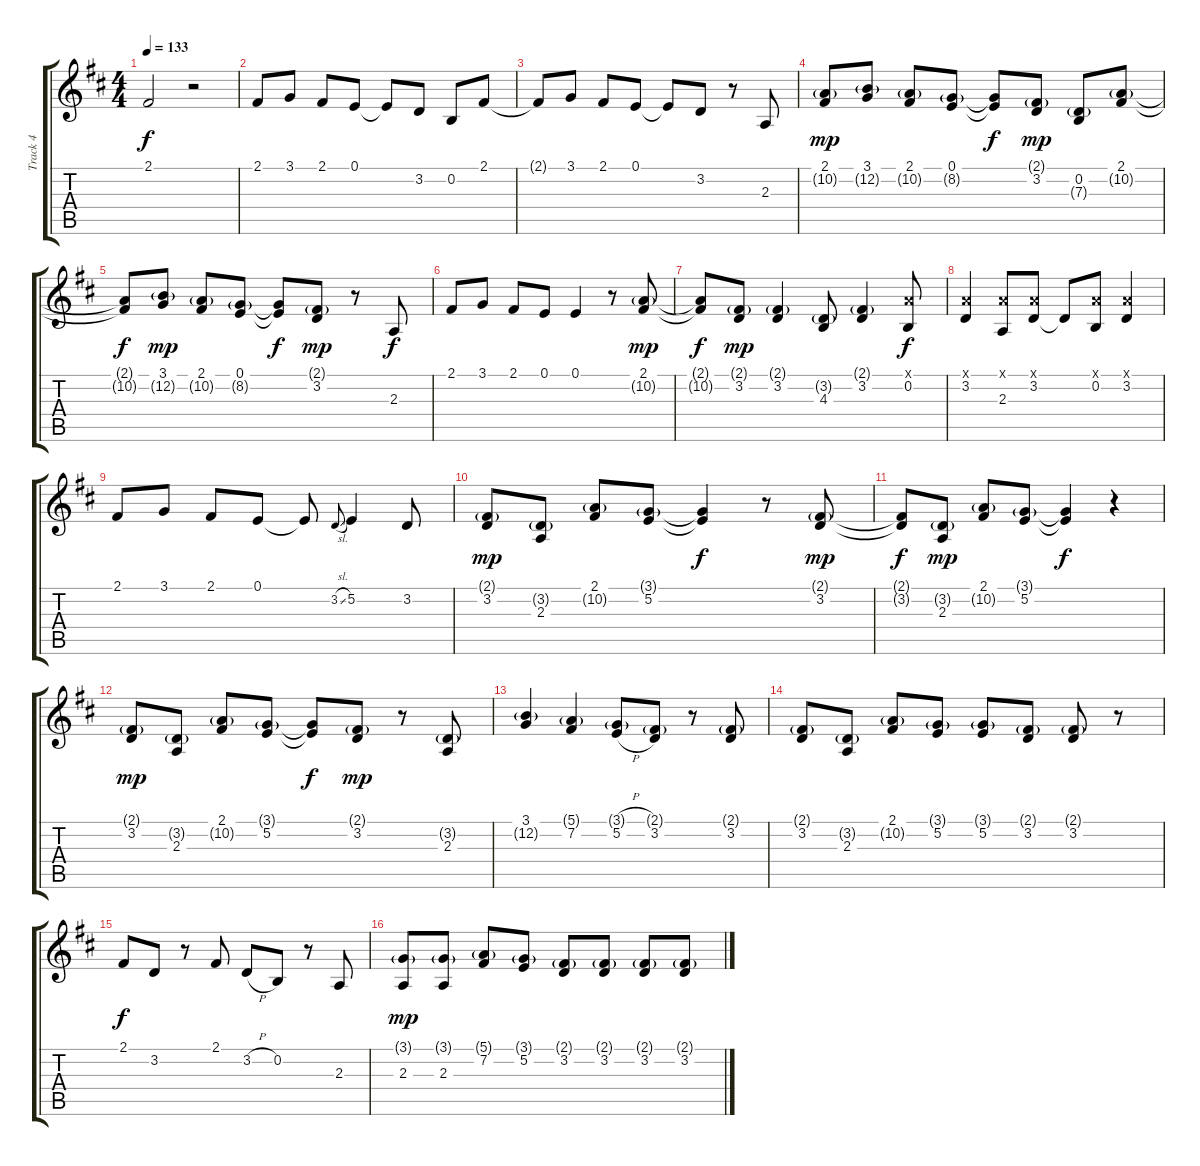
\track ("Track 4" "Track 4") {instrument clarinet}
\staff {score tabs}
\tuning (E4 B3 G3 D3 A2 E2) {hide}
\ts (4 4)
\tempo 133
\clef g2
\ks d
2.1{t}.2{dy f} r.2 |
2.1.8 3.1.8 2.1.8 0.1.8 0.1{t}.8 3.2.8 0.2.8 2.1.8 |
2.1{t}.8 3.1.8 2.1.8 0.1.8 0.1{t}.8 3.2.8 r.8 2.3.8 |
(2.1 10.2{g}).8{dy mp} (3.1 12.2{g}).8 (2.1 10.2{g}).8 (0.1 8.2{g}).8 (0.1{t} 8.2{t}).8{dy f} (2.1{g} 3.2).8{dy mp} (0.2 7.3{g}).8 (2.1 10.2{g}).8 |
(2.1{t} 10.2{t}).8{dy f} (3.1 12.2{g}).8{dy mp} (2.1 10.2{g}).8 (0.1 8.2{g}).8 (0.1{t} 8.2{t}).8{dy f} (2.1{g} 3.2).8{dy mp} r.8 2.3.8{dy f} |
2.1.8 3.1.8 2.1.8 0.1.8 0.1.4 r.8 (2.1 10.2{g}).8{dy mp} |
(2.1{t} 10.2{t}).8{dy f} (2.1{g} 3.2).8{dy mp} (2.1{g} 3.2).4 (3.2{g} 4.3).8 (2.1{g} 3.2).4 (5.1{x} 0.2).8{dy f} |
(5.1{x} 3.2).4 (5.1{x} 2.3).8 (5.1{x} 3.2).8 3.2{t}.8 (5.1{x} 0.2).8 (5.1{x} 3.2).4 |
2.1.8 3.1.8 2.1.8 0.1.8 0.1{t}.8 3.2{sl}.8{gr onbeat} 5.2.4 3.2.8 |
(2.1{g} 3.2).8{dy mp} (3.2{g} 2.3).8 (2.1 10.2{g}).8 (3.1{g} 5.2).8 (3.1{t} 5.2{t}).4{dy f} r.8 (2.1{g} 3.2).8{dy mp} |
(2.1{t} 3.2{t}).8{dy f} (3.2{g} 2.3).8{dy mp} (2.1 10.2{g}).8 (3.1{g} 5.2).8 (3.1{t} 5.2{t}).4{dy f} r.4 |
(2.1{g} 3.2).8{dy mp} (3.2{g} 2.3).8 (2.1 10.2{g}).8 (3.1{g} 5.2).8 (3.1{t} 5.2{t}).8{dy f} (2.1{g} 3.2).8{dy mp} r.8 (3.2{g} 2.3).8 |
(3.1 12.2{g}).4 (5.1{g} 7.2).4 (3.1{h g} 5.2{h}).8 (2.1{g} 3.2).8 r.8 (2.1{g} 3.2).8 |
(2.1{g} 3.2).8 (3.2{g} 2.3).8 (2.1 10.2{g}).8 (3.1{g} 5.2).8 (3.1{g} 5.2).8 (2.1{g} 3.2).8 (2.1{g} 3.2).8 r.8 |
2.1.8{dy f} 3.2.8 r.8 2.1.8 3.2{h}.8 0.2.8 r.8 2.3.8 |
(3.1{g} 2.3).8{dy mp} (3.1{g} 2.3).8 (5.1{g} 7.2).8 (3.1{g} 5.2).8 (2.1{g} 3.2).8 (2.1{g} 3.2).8 (2.1{g} 3.2).8 (2.1{g} 3.2).8
